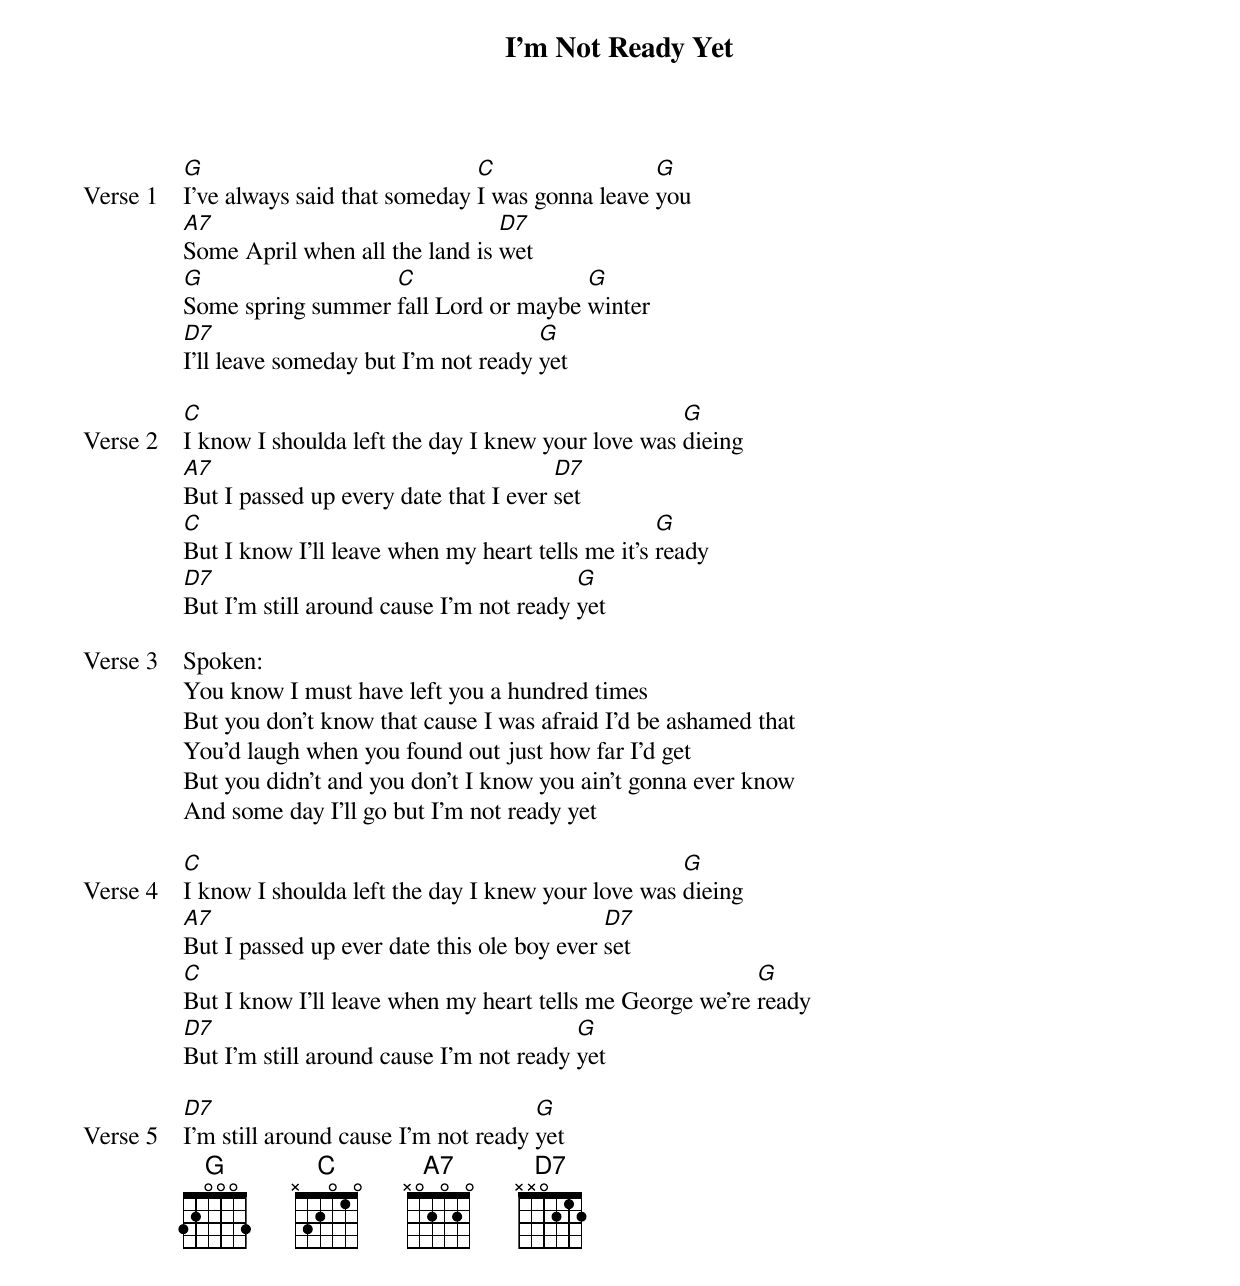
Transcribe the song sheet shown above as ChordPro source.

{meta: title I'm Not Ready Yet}
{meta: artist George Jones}
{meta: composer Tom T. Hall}

{start_of_verse: Verse 1}
[G]I've always said that someday [C]I was gonna leave [G]you
[A7]Some April when all the land is [D7]wet
[G]Some spring summer [C]fall Lord or maybe [G]winter
[D7]I'll leave someday but I'm not ready [G]yet
{end_of_verse}

{start_of_verse: Verse 2}
[C]I know I shoulda left the day I knew your love was [G]dieing
[A7]But I passed up every date that I ever [D7]set
[C]But I know I'll leave when my heart tells me it's [G]ready
[D7]But I'm still around cause I'm not ready [G]yet
{end_of_verse}

{start_of_verse: Verse 3}
Spoken:
You know I must have left you a hundred times
But you don't know that cause I was afraid I'd be ashamed that
You'd laugh when you found out just how far I'd get
But you didn't and you don't I know you ain't gonna ever know
And some day I'll go but I'm not ready yet
{end_of_verse}

{start_of_verse: Verse 4}
[C]I know I shoulda left the day I knew your love was [G]dieing
[A7]But I passed up ever date this ole boy ever [D7]set
[C]But I know I'll leave when my heart tells me George we're [G]ready
[D7]But I'm still around cause I'm not ready [G]yet
{end_of_verse}

{start_of_verse: Verse 5}
[D7]I'm still around cause I'm not ready [G]yet
{end_of_verse}
